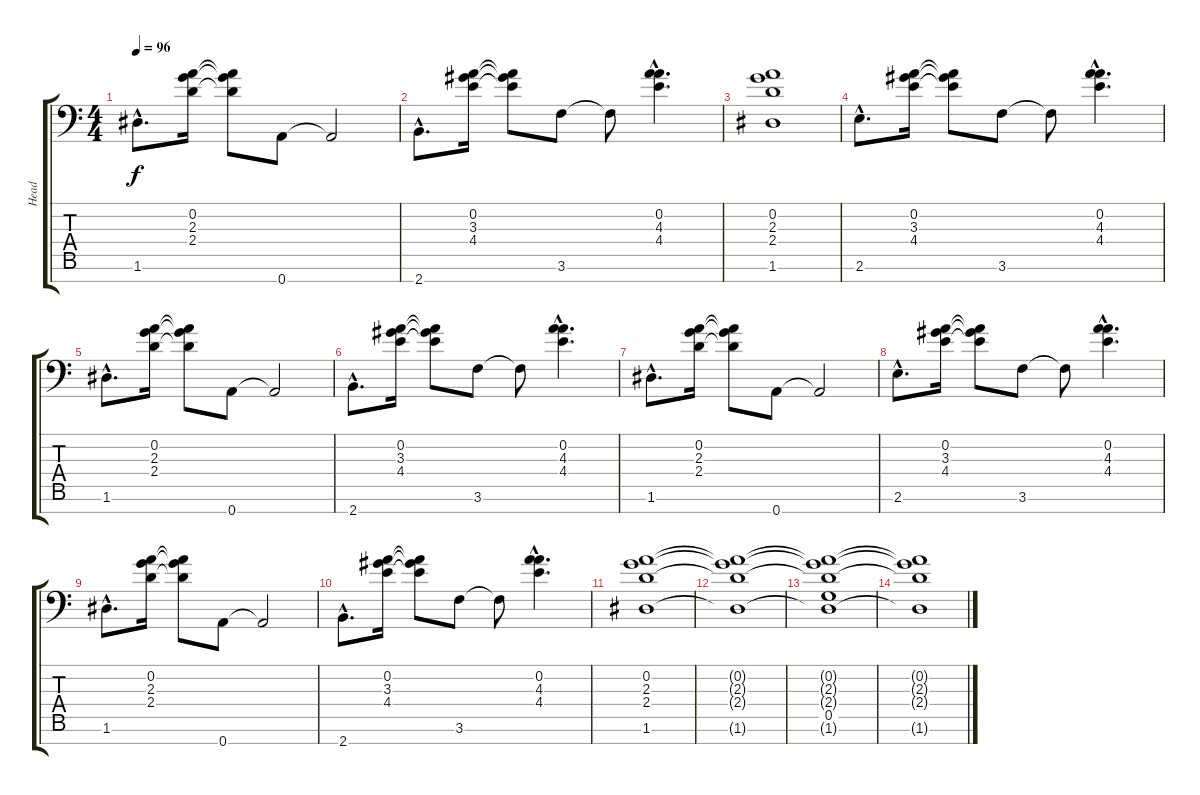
\track ("Head" "Head") {instrument distortionguitar}
\staff {score tabs}
\tuning (D4 A3 F3 C3 G2 D2 A1) {hide}
\ts (4 4)
\tempo 96
\clef f4
\ks c
1.6{hac}.8{d dy f} (0.2 2.3 2.4).16 (0.2{t} 2.3{t} 2.4{t}).8 0.7.8 0.7{t}.2 |
2.7{hac}.8{d} (0.2 3.3 4.4).16 (0.2{t} 3.3{t} 4.4{t}).8 3.6.8 3.6{t}.8 (0.2{hac} 4.3{hac} 4.4{hac}).4{d} |
(0.2 2.3 2.4 1.6).1 |
2.6{hac}.8{d} (0.2 3.3 4.4).16 (0.2{t} 3.3{t} 4.4{t}).8 3.6.8 3.6{t}.8 (0.2{hac} 4.3{hac} 4.4{hac}).4{d} |
1.6{hac}.8{d} (0.2 2.3 2.4).16 (0.2{t} 2.3{t} 2.4{t}).8 0.7.8 0.7{t}.2 |
2.7{hac}.8{d} (0.2 3.3 4.4).16 (0.2{t} 3.3{t} 4.4{t}).8 3.6.8 3.6{t}.8 (0.2{hac} 4.3{hac} 4.4{hac}).4{d} |
1.6{hac}.8{d} (0.2 2.3 2.4).16 (0.2{t} 2.3{t} 2.4{t}).8 0.7.8 0.7{t}.2 |
2.6{hac}.8{d} (0.2 3.3 4.4).16 (0.2{t} 3.3{t} 4.4{t}).8 3.6.8 3.6{t}.8 (0.2{hac} 4.3{hac} 4.4{hac}).4{d} |
1.6{hac}.8{d} (0.2 2.3 2.4).16 (0.2{t} 2.3{t} 2.4{t}).8 0.7.8 0.7{t}.2 |
2.7{hac}.8{d} (0.2 3.3 4.4).16 (0.2{t} 3.3{t} 4.4{t}).8 3.6.8 3.6{t}.8 (0.2{hac} 4.3{hac} 4.4{hac}).4{d} |
(0.2 2.3 2.4 1.6).1 |
(0.2{t} 2.3{t} 2.4{t} 1.6{t}).1 |
(0.2{t} 2.3{t} 2.4{t} 0.5 1.6{t}).1 |
(0.2{t} 2.3{t} 2.4{t} 1.6{t}).1{volume 0}
